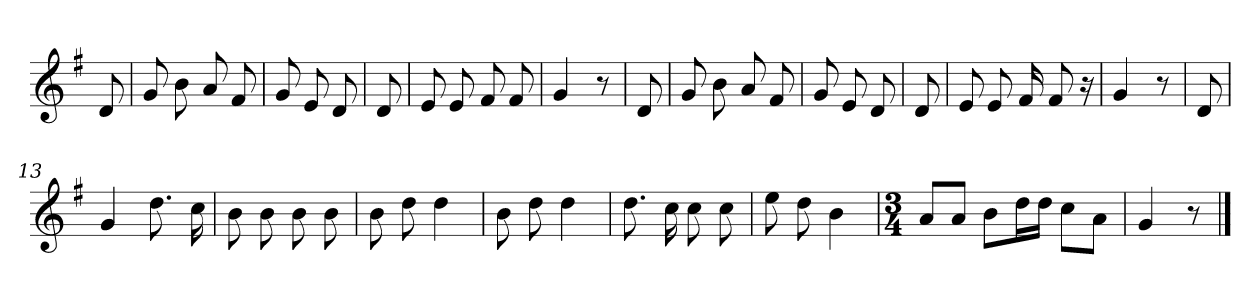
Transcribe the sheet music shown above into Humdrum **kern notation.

**kern
*part1
*staff1
*clefG2
*k[f#]
*G:
=
8d
=1
8g
8b
8a
8f#
=2
8g
8e
8d
=3
8d
=4
8e
8e
8f#
8f#
=5
4g
8r
=6
8d
=7
8g
8b
8a
8f#
=8
8g
8e
8d
=9
8d
=10
8e
8e
16f#
8f#
16r
=11
4g
8r
=12
8d
=13
4g
8.dd
16cc
=14
8b
8b
8b
8b
=15
8b
8dd
4dd
=16
8b
8dd
4dd
=17
8.dd
16cc
8cc
8cc
=18
8ee
8dd
4b
=19
*M3/4
8a/L
8a/J
8b\L
16dd\L
16dd\JJ
8cc\L
8a\J
=20
4g
8r
==
*-
